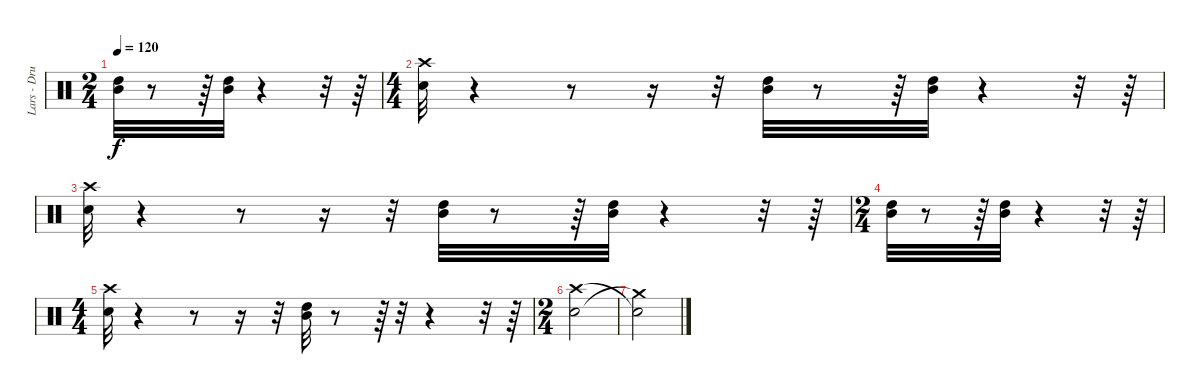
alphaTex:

\track ("Lars - Drums" "Lars - Dru") {instrument percussion}
\staff {score}
\articulation defaults
\ts (2 4)
\tempo 120
\clef neutral
\ks c
("Mid Tom (hit)" "High Tom (hit)").32{dy f} r.8 r.64 ("Mid Tom (hit)" "High Tom (hit)").32 r.4 r.32 r.64 |
\ts (4 4)
("Snare (hit) 2" "Crash high (hit)").32 r.4 r.8 r.16 r.32 ("Mid Tom (hit)" "High Tom (hit)").32 r.8 r.64 ("Mid Tom (hit)" "High Tom (hit)").32 r.4 r.32 r.64 |
("Snare (hit) 2" "Crash high (hit)").32 r.4 r.8 r.16 r.32 ("Mid Tom (hit)" "High Tom (hit)").32 r.8 r.64 ("Mid Tom (hit)" "High Tom (hit)").32 r.4 r.32 r.64 |
\ts (2 4)
("Mid Tom (hit)" "High Tom (hit)").32 r.8 r.64 ("Mid Tom (hit)" "High Tom (hit)").32 r.4 r.32 r.64 |
\ts (4 4)
("Snare (hit) 2" "Crash high (hit)").32 r.4 r.8 r.16 r.32 ("Mid Tom (hit)" "High Tom (hit)").32 r.8 r.64 r.32 r.4 r.32 r.64 |
\ts (2 4)
("Snare (hit) 2" "Crash high (hit)").2 |
("Crash medium (hit)"{t} "Snare (hit)"{t}).2
